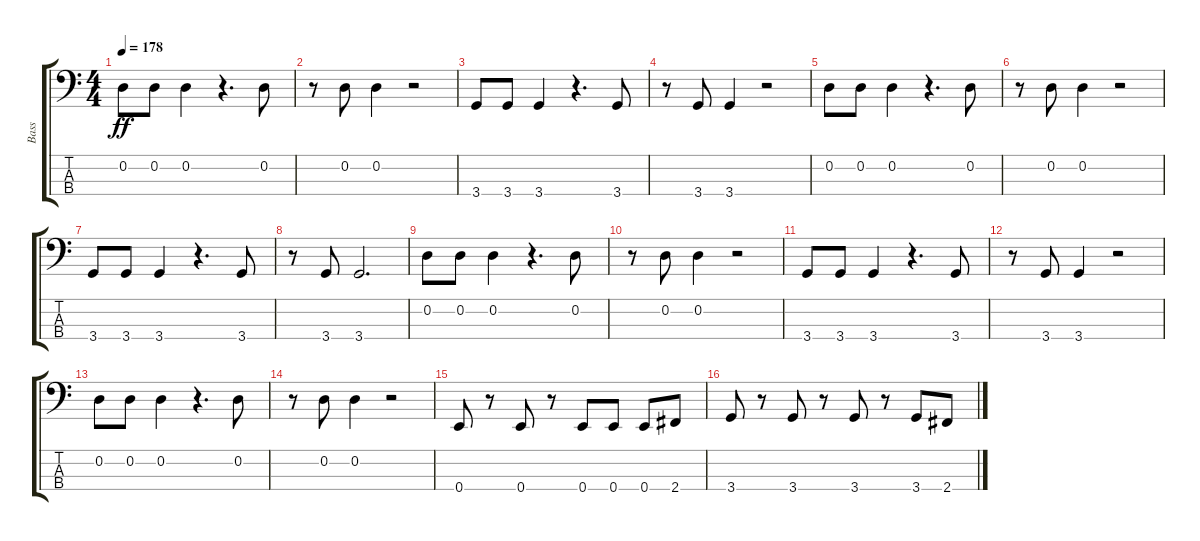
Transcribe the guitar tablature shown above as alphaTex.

\track ("Bass" "Bass") {instrument electricbassfinger}
\staff {score tabs}
\tuning (G2 D2 A1 E1) {hide}
\ts (4 4)
\tempo 178
\clef f4
\ks c
0.2.8{dy ff instrument electricbassfinger} 0.2.8 0.2.4 r.4{d} 0.2.8 |
r.8 0.2.8 0.2.4 r.2 |
3.4.8 3.4.8 3.4.4 r.4{d} 3.4.8 |
r.8 3.4.8 3.4.4 r.2 |
0.2.8 0.2.8 0.2.4 r.4{d} 0.2.8 |
r.8 0.2.8 0.2.4 r.2 |
3.4.8 3.4.8 3.4.4 r.4{d} 3.4.8 |
r.8 3.4.8 3.4.2{d} |
0.2.8 0.2.8 0.2.4 r.4{d} 0.2.8 |
r.8 0.2.8 0.2.4 r.2 |
3.4.8 3.4.8 3.4.4 r.4{d} 3.4.8 |
r.8 3.4.8 3.4.4 r.2 |
0.2.8 0.2.8 0.2.4 r.4{d} 0.2.8 |
r.8 0.2.8 0.2.4 r.2 |
0.4.8 r.8 0.4.8 r.8 0.4.8 0.4.8 0.4.8 2.4.8 |
3.4.8 r.8 3.4.8 r.8 3.4.8 r.8 3.4.8 2.4.8
